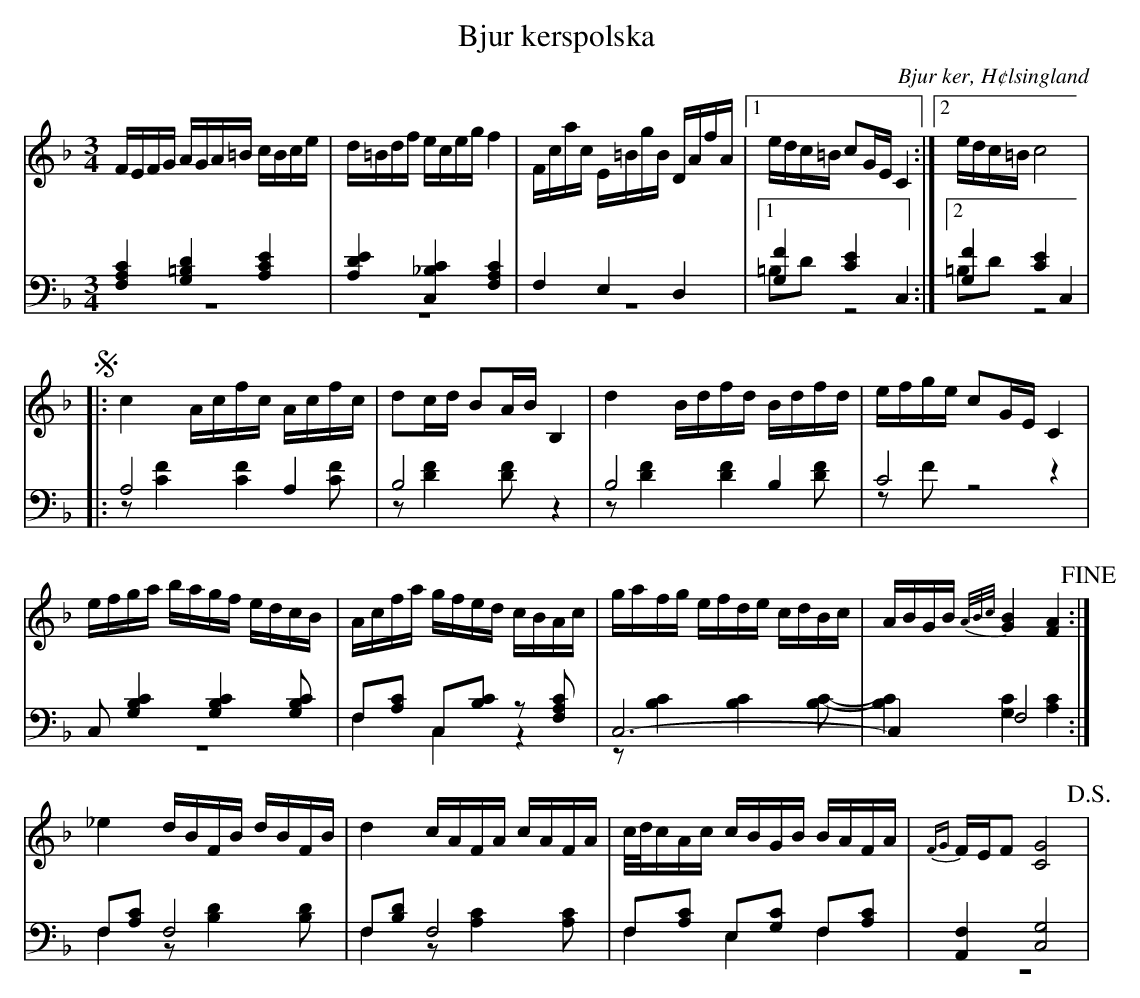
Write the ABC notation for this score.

X:1
T: Bjur kerspolska
O: Bjur ker, H¢lsingland
M: 3/4
L: 1/16
K: F
V:1
V:2
V:3 merge
V:1
FEFG AGA=B cBce|d=Bdf eceg f4|Fcac E=BgB DAfA|1 edc=B c2GE C4:|2 edc=B c8 |
!segno! |:c4 Acfc Acfc|d2cd B2AB B,4|d4 Bdfd Bdfd|efge c2GE C4|
efga bagf edcB|Acfa gfed cBAc|gafg efde cdBc|ABGB {A/B/c/}[G4B4] [F4A4] !fine!:|
_e4 dBFB dBFB|d4 cAFA cAFA|c/d/cAc cBGB BAFA|{FG}FEF2 [C8G8] !D.S.!|
V:2 clef=bass
[F,4A,4C4] [G,4=B,4D4] [A,4C4E4]|[A,4D4E4] [C,4_B,4C4] [F,4A,4C4]|F,4 E,4 D,4|1 [G,4F4] [C4E4] C,4:|2 [G,4F4] [C4E4] C,4 |
|:A,8 A,4|B,8 z4|B,8  B,4|C8 z4|
C,2 [G,4B,4C4] [G,4B,4C4] [G,2B,2C2]|F,2[A,2C2] C,2[B,2C2] z2 [F,2A,2C2]|C,12-|C,4 F,8:|
F,2[A,2C2] F,8|F,2[B,2D2] F,8|F,2[A,2C2] E,2[G,2C2] F,2[A,2C2]|[A,,4F,4] [C,8G,8] |
V:3 clef=bass
z12|z12|z12|1 =B,2D2 z8:|2 =B,2D2 z8|
|:z2 [C4F4] [C4F4] [C2F2]|z2 [D4F4] [D2F2] z4|z2 [D4F4] [D4F4] [D2F2]|z2 F2 z8|
z12|F,4 C,4 z4|z2 [B,4C4] [B,4C4] [B,2C2]-|[B,4C4] [G,4C4] [A,4C4]:|
F,4 z2 [B,4D4] [B,2D2]|F,4 z2 [A,4C4] [A,2C2]|F,4 E,4 F,4|z12|
